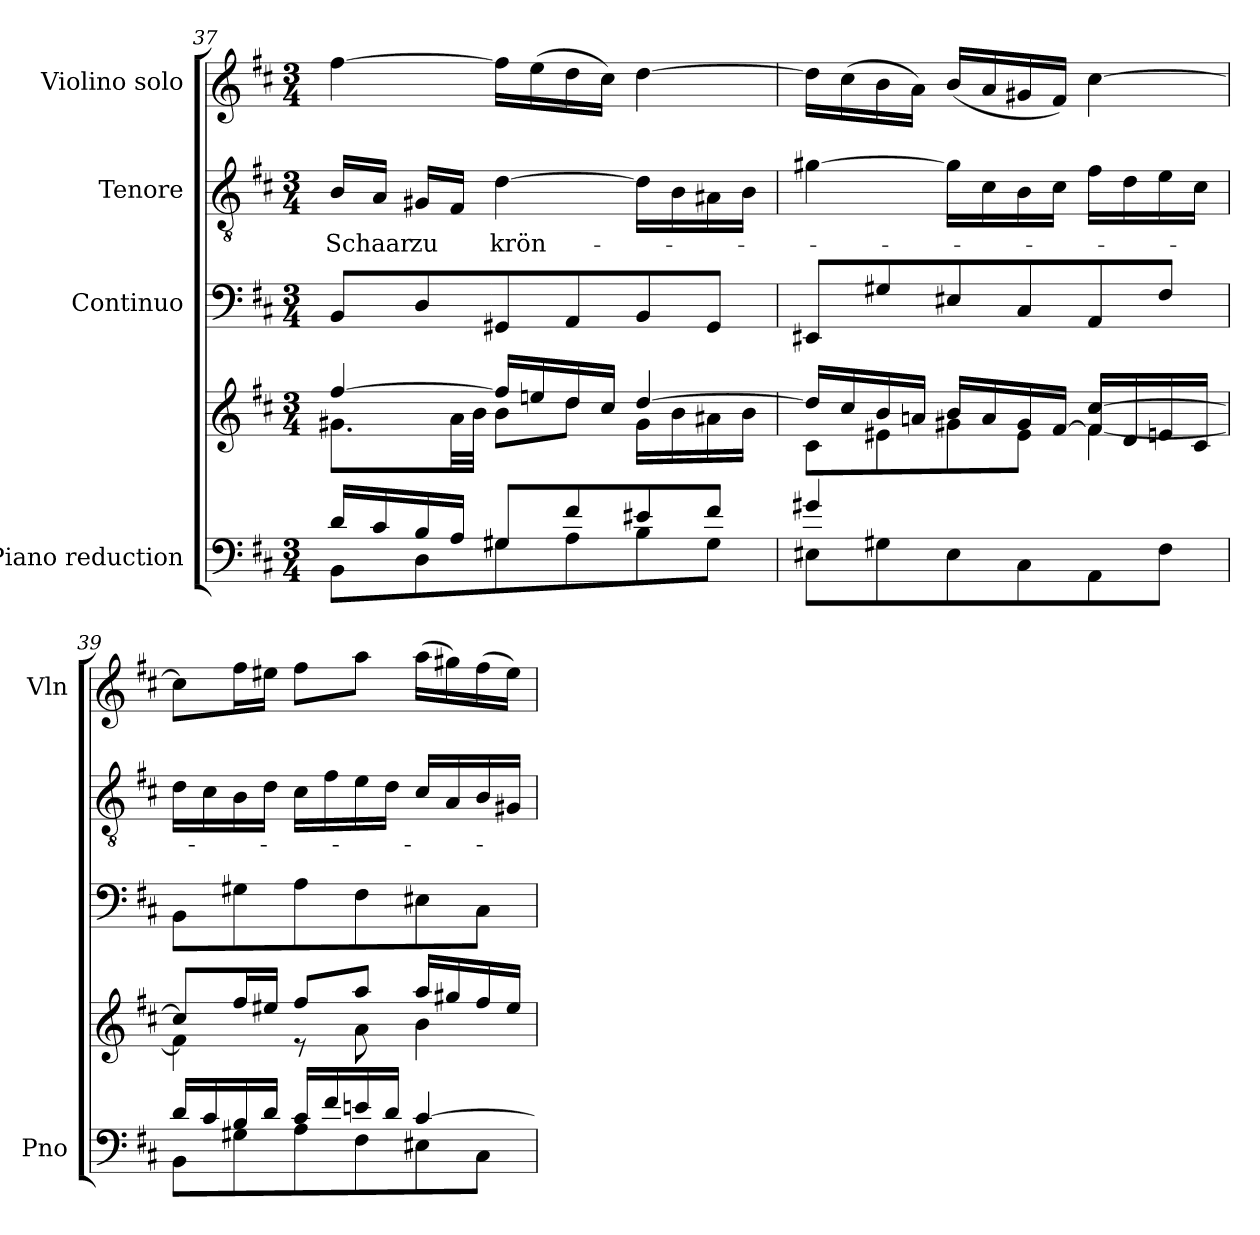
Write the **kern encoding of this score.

**kern	**kern	**kern	**kern	**text	**kern
*part4	*part4	*part3	*part2	*part2	*part1
*staff5	*staff4	*staff3	*staff2	*staff2	*staff1
*I"Piano reduction	*	*I"Continuo	*I"Tenore	*	*I"Violino solo
*I'Pno	*	*	*	*	*I'Vln
*clefF4	*clefG2	*clefF4	*clefGv2	*	*clefG2
*k[f#c#]	*k[f#c#]	*k[f#c#]	*k[f#c#]	*	*k[f#c#]
*M3/4	*M3/4	*M3/4	*M3/4	*	*M3/4
=37	=37	=37	=37	=37	=37
*^	*^	*	*	*	*
!	!	!	!	!	!	!LO:LY:b	!
16d/LL	8BB\L	[4ff#/	8.g#X\L	8BB/L	16B/LL	Schaar	[4ff#\
16c#/	.	.	.	.	16A/JJ	.	.
!	!	!	!	!	!	!LO:LY:b	!
16B/	8D\	.	.	8D/	16G#X/LL	zu	.
16A/JJ	.	.	32a\LL	.	16F#/JJ	.	.
.	.	.	32b\JJJ	.	.	.	.
!	!	!	!	!	!	!LO:LY:b	!
8G#X/L	8G#\	16ff#/LL]	8b\L	8GG#X/	[4d\	krön-	16ff#\LL]
.	.	16een/	.	.	.	.	(16ee\
8f#/	8A\	16dd/	8dd\J	8AA/	.	.	16dd\
.	.	16cc#/JJ	.	.	.	.	16cc#\JJ)
8e#X/	8B\	[4dd/	16g#\LL	8BB/	16d\LL]	.	[4dd\
.	.	.	16b\	.	16B\	.	.
8f#/J	8G#\J	.	16a#X\	8GG#/J	16A#X\	.	.
.	.	.	16b\JJ	.	16B\JJ	.	.
=38	=38	=38	=38	=38	=38	=38	=38
*	*	*	*^	*	*	*	*
4g#X/	8E#X\L	16dd/LL]	8c#\L	4ryy	8EE#X/L	[4g#X\	.	16dd\LL]
.	.	16cc#/	.	.	.	.	.	(16cc#\
.	8G#X\	16b/	8e#X\	.	8G#X/	.	.	16b\
.	.	16an/JJ	.	.	.	.	.	16a\JJ)
2ryy	8E#\	16b/LL	8g#X\	4ryy	8E#X/	16g#\LL]	.	(16b/LL
.	.	16a/	.	.	.	16c#\	.	16a/
.	8C#\	16g#/	8e#\J	.	8C#/	16B\	.	16g#X/
.	.	[<16f#/JJ	.	.	.	16c#\JJ	.	16f#/JJ)
.	8AA\	[4cc#/	4f#\_	16f#/LL	8AA/	16f#\LL	.	[4cc#\
.	.	.	.	16d/	.	16d\	.	.
.	8F#\J	.	.	16en/	8F#/J	16e\	.	.
.	.	.	.	16c#/JJ	.	16c#\JJ	.	.
*	*	*	*v	*v	*	*	*	*
!!LO:LB:g=z
=39	=39	=39	=39	=39	=39	=39	=39
16d/LL	8BB\L	8cc#/L]	4f#\]	8BB\L	16d\LL	.	8cc#\L]
16c#/	.	.	.	.	16c#\	.	.
16B/	8G#X\	16ff#/L	.	8G#X\	16B\	.	16ff#\L
16d/JJ	.	16ee#X/JJ	.	.	16d\JJ	.	16ee#X\JJ
16c#/LL	8A\	8ff#/L	8r	8A\	16c#\LL	.	8ff#\L
16f#/	.	.	.	.	16f#\	.	.
16en/	8F#\	8aa/J	8a\	8F#\	16e\	.	8aa\J
16d/JJ	.	.	.	.	16d\JJ	.	.
[4c#/	8E#X\	16aa/LL	4b\	8E#X\	16c#/LL	.	(16aa\LL
.	.	16gg#X/	.	.	16A/	.	16gg#X\)
.	8C#\J	16ff#/	.	8C#\J	16B/	.	(16ff#\
.	.	16ee#/JJ	.	.	16G#X/JJ	.	16ee#\JJ)
*v	*v	*	*	*	*	*	*
*	*v	*v	*	*	*	*
=	=	=	=	=	=
*-	*-	*-	*-	*-	*-
